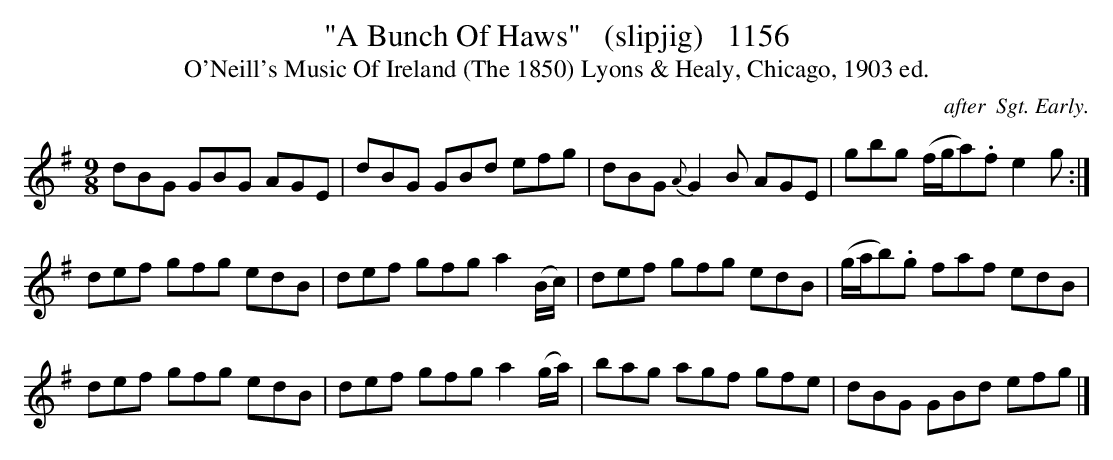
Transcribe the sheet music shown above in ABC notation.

X:1
T:"A Bunch Of Haws"   (slipjig)   1156
C:after  Sgt. Early.
T:O'Neill's Music Of Ireland (The 1850) Lyons & Healy, Chicago, 1903 ed.
BRENNAN July 2003 (HTTP://WWW.SOSYOURMOM.COM)
M:9/8
L:1/8
K:G
dBG GBG AGE|dBG GBd efg|dBG {A}G2B AGE|gbg (f/2g/2a).f e2g:|
def gfg edB|def gfg a2(B/2c/2)|def gfg edB|(g/2a/2b).g faf edB|
def gfg edB|def gfg a2(g/2a/2)|bag agf gfe|dBG GBd efg|]
